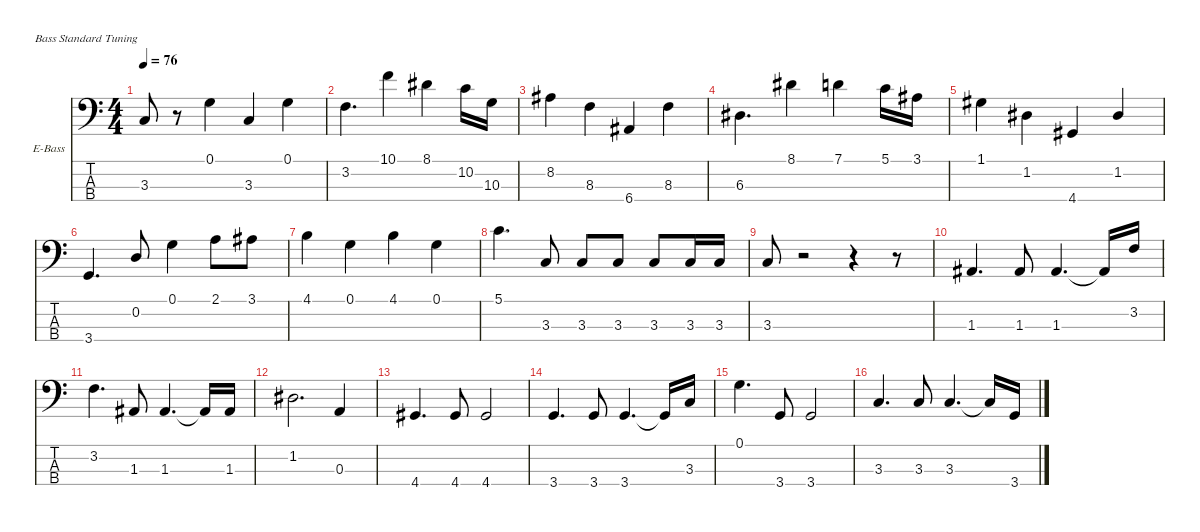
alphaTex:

\hideDynamics
\bracketExtendMode nobrackets
\firstSystemTrackNameOrientation horizontal
\otherSystemsTrackNameOrientation horizontal
\track ("Bass" "E-Bass") {instrument electricbassfinger}
\staff {score tabs}
\tuning (G2 D2 A1 E1)
\ts (4 4)
\tempo 76
\clef f4
\ks c
3.3.8{dy f beam Up} r.8{beam Up} 0.1.4{beam Down} 3.3.4{beam Up} 0.1.4{beam Down} |
3.2.4{d beam Down} 10.1.4{beam Down} 8.1{acc #}.4{beam Down} 10.2.16{beam Down} 10.3.16{beam Down} |
8.2{acc #}.4{beam Down} 8.3.4{beam Down} 6.4{acc #}.4{beam Up} 8.3.4{beam Down} |
6.3{acc #}.4{d beam Down} 8.1{acc #}.4{beam Down} 7.1.4{beam Down} 5.1.16{beam Down} 3.1{acc #}.16{beam Down} |
1.1{acc #}.4{beam Down} 1.2{acc #}.4{beam Down} 4.4{acc #}.4{beam Up} 1.2{acc #}.4{beam Up} |
3.4.4{d beam Up} 0.2.8{beam Up} 0.1.4{beam Down} 2.1.8{beam Down} 3.1{acc #}.8{beam Down} |
4.1.4{beam Down} 0.1.4{beam Down} 4.1.4{beam Down} 0.1.4{beam Down} |
5.1.4{d beam Down} 3.3.8{beam Up} 3.3.8{beam Up} 3.3.8{beam Up} 3.3.8{beam Up} 3.3.16{beam Up} 3.3.16{beam Up} |
3.3.8{beam Up} r.2{beam Up} r.4{beam Up} r.8{beam Up} |
1.3{acc #}.4{d beam Up} 1.3{acc #}.8{beam Up} 1.3{acc #}.4{d beam Up} 1.3{t acc #}.16{beam Up} 3.2.16{beam Up} |
3.2.4{d beam Down} 1.3{acc #}.8{beam Up} 1.3{acc #}.4{d beam Up} 1.3{t acc #}.16{beam Up} 1.3{acc #}.16{beam Up} |
1.2{acc #}.2{d beam Down} 0.3.4{beam Up} |
4.4{acc #}.4{d beam Up} 4.4{acc #}.8{beam Up} 4.4{acc #}.2{beam Up} |
3.4.4{d beam Up} 3.4.8{beam Up} 3.4.4{d beam Up} 3.4{t}.16{beam Up} 3.3.16{beam Up} |
0.1.4{d beam Down} 3.4.8{beam Up} 3.4.2{beam Up} |
3.3.4{d beam Up} 3.3.8{beam Up} 3.3.4{d beam Up} 3.3{t}.16{beam Up} 3.4.16{beam Up}
